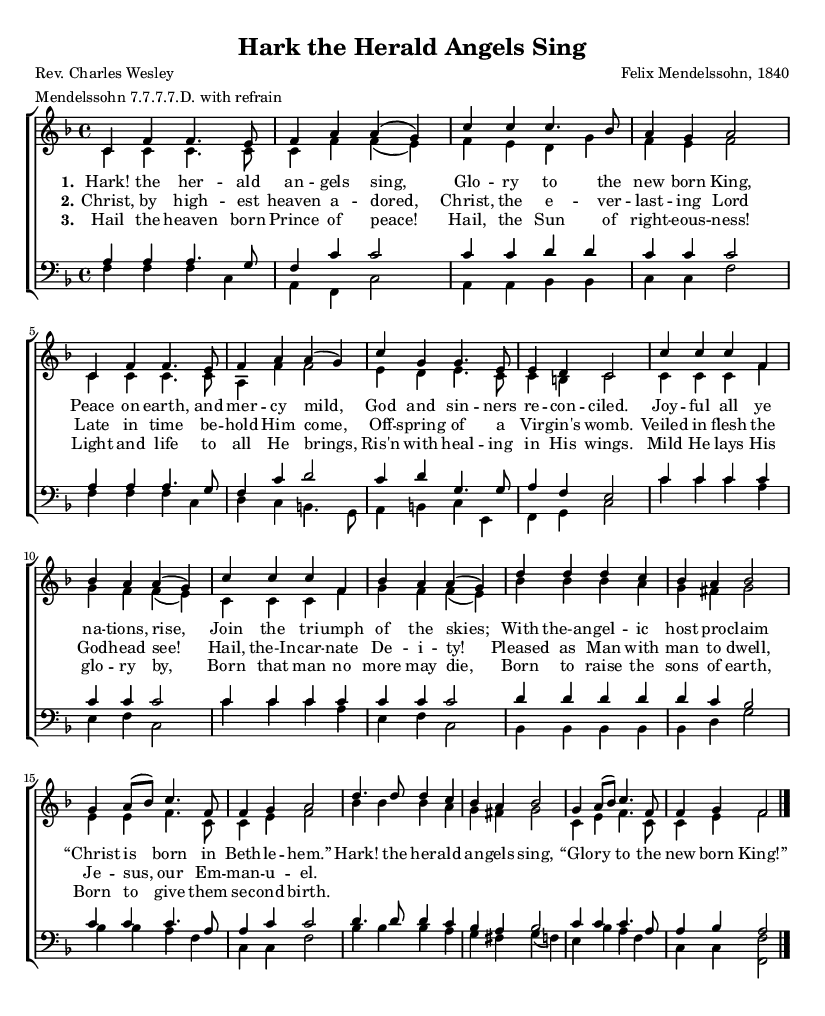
\header {
  filename = "HarkTheHerald-Complete.ly"
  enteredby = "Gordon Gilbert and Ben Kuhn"
  composer = "Felix Mendelssohn, 1840"
  poet = "Rev. Charles Wesley"
  date=""
  title = "Hark the Herald Angels Sing"
  metre = "Mendelssohn 7.7.7.7.D. with refrain"
  meter = \metre
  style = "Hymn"
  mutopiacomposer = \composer
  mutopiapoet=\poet
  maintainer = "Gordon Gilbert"
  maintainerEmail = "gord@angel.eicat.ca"
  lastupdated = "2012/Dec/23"
}

\version "2.11.23"

\include "header.ly"

global= {
  \preamble
  \time 4/4
  \key f \major
  #(set-global-staff-size 13)
}

sop = \context Voice = "sop"    {
  \voiceOne
  c'4 f' f'4. e'8 f'4 a' a'(g')
  c'' c'' c''4. bes'8 a'4 g' a'2
  c'4 f' f'4. e'8 f'4 a' a'(g')
  c'' g' g'4. e'8 e'4 d' c'2
  c''4 c'' c'' f' bes' a' a'( g')
  c''4 c'' c'' f' bes' a' a'( g')
  d'' d'' d'' c'' bes' a' bes'2
  g'4 a'8( bes') c''4. f'8 f'4 g' a'2
  
  d''4. d''8 d''4 c'' bes' a' bes'2
  g'4 a'8( bes') c''4. f'8 f'4 g' f'2\bar "|."
  
}

alto=\context Voice = "alto"   {
  \voiceTwo
  c'4 c' c'4. c'8 c'4 f' f'( e')
  f' e' d' g' f' e' f'2
  c'4 c' c'4. c'8 a4 f' f'2 
  e'4 d' e'4. c'8 c'4 b c'2
  c'4 c' c' f' g' f' f'( e')
  c'4 c' c' f' g' f' f'( e')
  bes' bes' bes' a' g' fis' g'2
  e'4 e' f'4. c'8 c'4 e' f'2
  bes'4 bes'bes'a' g' fis' g'2
  c'4 e' f'4. c'8 c'4 e' f'2
}	

tenor = \context Voice = "tenor"   {
  \voiceOne
  a4 a a4. g8 f4 c' c'2
  c'4 c' d' d' c' c' c'2
  a4 a a4. g8 f4 c' d'2
  c'4 d' g4. g8 a4 f e2
  c'4 c' c' c' c' c' c'2
  c'4 c' c' c' c' c' c'2
  d'4 d' d' d' d' c' bes2
  c'4 c' c'4. a8 a4 c' c'2
  d'4. d'8 d'4 c' bes a bes2
  c'4 c' c'4. a8 a4 bes a2
}

bass = \context Voice = "bass"   {
  \voiceTwo
  f4 f f c a, f, c2
  a,4 a, bes, bes, c c f2
  f4 f f c d c b,4. g,8 
  a,4 b, c e, f, g, c2
  c'4 c' c' a e f c2
  c'4 c' c' a e f c2
  bes,4 bes, bes, bes, bes, d g2
  bes4 bes a f c c f2
  bes4 bes bes a g fis g( f)
  e bes a f c c <f f,>2
}
accomp=\chordmode {
  
}



stanzaa = \lyricmode {
  Hark! the her -- ald an -- gels sing,
  Glo -- ry to the new born King,
  Peace on earth, and mer -- cy mild,
  God and sin -- ners re -- con -- ciled.
  Joy -- ful all ye na -- tions, rise,
  Join the tri -- umph of the skies;
  With the-an -- gel -- ic host pro -- claim
  “Christ is born in Beth -- le -- hem.”
  Hark! the her -- ald an -- gels sing,
  “Glo -- ry to the new born King!”
}

stanzab = \lyricmode {
  Christ, by high -- est heaven a -- dored,
  Christ, the e -- ver -- last -- ing Lord
  Late in time be -- hold Him come,
  Off -- spring of a Vir -- gin's womb.
  Veiled in flesh the God -- head see!
  Hail, the-In -- car -- nate De -- i -- ty!
  Pleased as Man with man to dwell,
  Je -- sus, our Em -- man -- u -- el.
}
stanzac = \lyricmode {
  Hail the heaven born Prince of peace!
  Hail, the Sun of right -- eous -- ness!
  Light and life to all He brings,
  Ris'n with heal -- ing in His wings.
  Mild He lays His glo -- ry by,
  Born that man no more may die,
  Born to raise the sons of earth,
  Born to give them sec -- ond birth.
}	
stanzad = \lyricmode {
  
}	
stanzae = \lyricmode {
  
}
stanzaf = \lyricmode {
  
}

\score {
  \context ChoirStaff <<
    \context ChordNames \accomp
    \unset ChoirStaff.melismaBusyProperties 
    \context Staff ="upper"  { \clef "G" <<
      \global
      \sop
      \alto
    >>}
    
    \lyricsto "sop" \context Lyrics = "stanza-1" {
      \set stanza = "1."
      \stanzaa }
    \lyricsto "sop" \context Lyrics = "stanza-2" {
      \set stanza = "2."
      \stanzab }
    \lyricsto "sop" \context Lyrics = "stanza-3" {
      \set stanza = "3."
      \stanzac }
    \context Staff = "lower"  { \clef "F"<<
      \global
      \tenor
      \bass
    >>}
  >>
}

